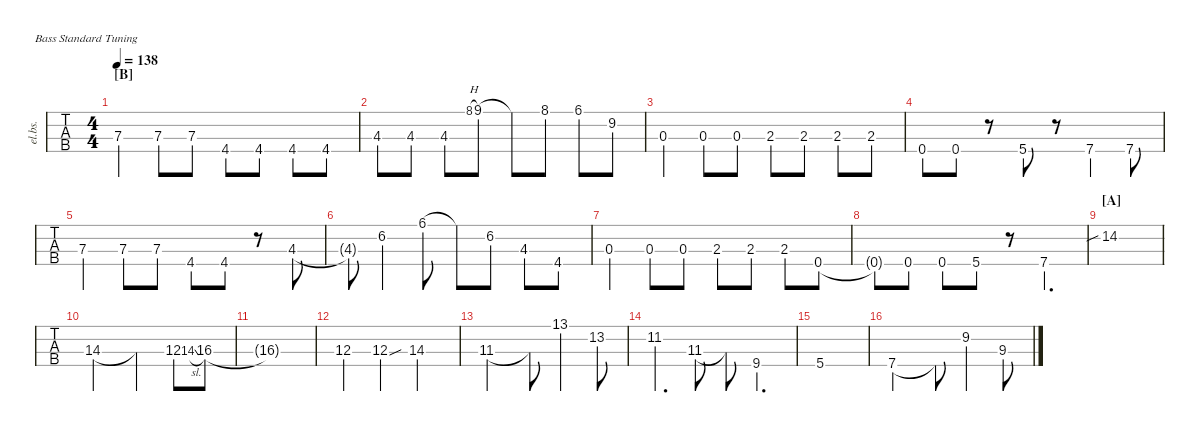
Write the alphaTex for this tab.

\defaultSystemsLayout 4
\hideDynamics
\bracketExtendMode nobrackets
\track ("Electric Bass" "el.bs.") {defaultSystemsLayout 4 instrument electricbassfinger}
\staff {tabs}
\tuning (G2 D2 A1 E1)
\ts (4 4)
\section ("B" "")
\tempo 138
\clef f4
\ks c
7.3.4{dy mf} 7.3.8 7.3.8 4.4{acc #}.8 4.4{acc #}.8 4.4{acc #}.8 4.4{acc #}.8 |
4.3{acc #}.8 4.3{acc #}.8 4.3{acc #}.8 8.1{h acc #}.8{gr} 9.1.8 9.1{t}.8 8.1{acc #}.8 6.1{acc #}.8 9.2.8 |
0.3.4 0.3.8 0.3.8 2.3.8 2.3.8 2.3.8 2.3.8 |
0.4.8 0.4.8 r.8 5.4.8 r.8 7.4.4 7.4.8 |
7.3.4 7.3.8 7.3.8 4.4{acc #}.8 4.4{acc #}.8 r.8 4.3{acc #}.8 |
4.3{t acc #}.8 6.2{acc #}.4 6.1{acc #}.8 6.1{t acc #}.8 6.2{acc #}.8 4.3{acc #}.8 4.4{acc #}.8 |
0.3.4 0.3.8 0.3.8 2.3.8 2.3.8 2.3.8 0.4.8 |
0.4{t}.8 0.4.8 0.4.8 5.4.8 r.8 7.4.4{d} |
\section ("A" "")
14.2{sib}.1 |
14.3.2 14.3{t}.4 12.3.8 14.3{sl}.8{gr} 16.3{acc #}.8 |
16.3{t acc #}.1 |
12.3.4 12.3{sou}.4 14.3.2 |
11.3{acc #}.2 11.3{t acc #}.8 13.1{acc #}.4 13.2{acc #}.8 |
11.2{acc #}.4{d} 11.3{acc #}.8 11.3{t acc #}.8 9.4{acc #}.4{d} |
5.4.1 |
7.4.2 7.4{t}.8 9.2.4 9.3{acc #}.8
